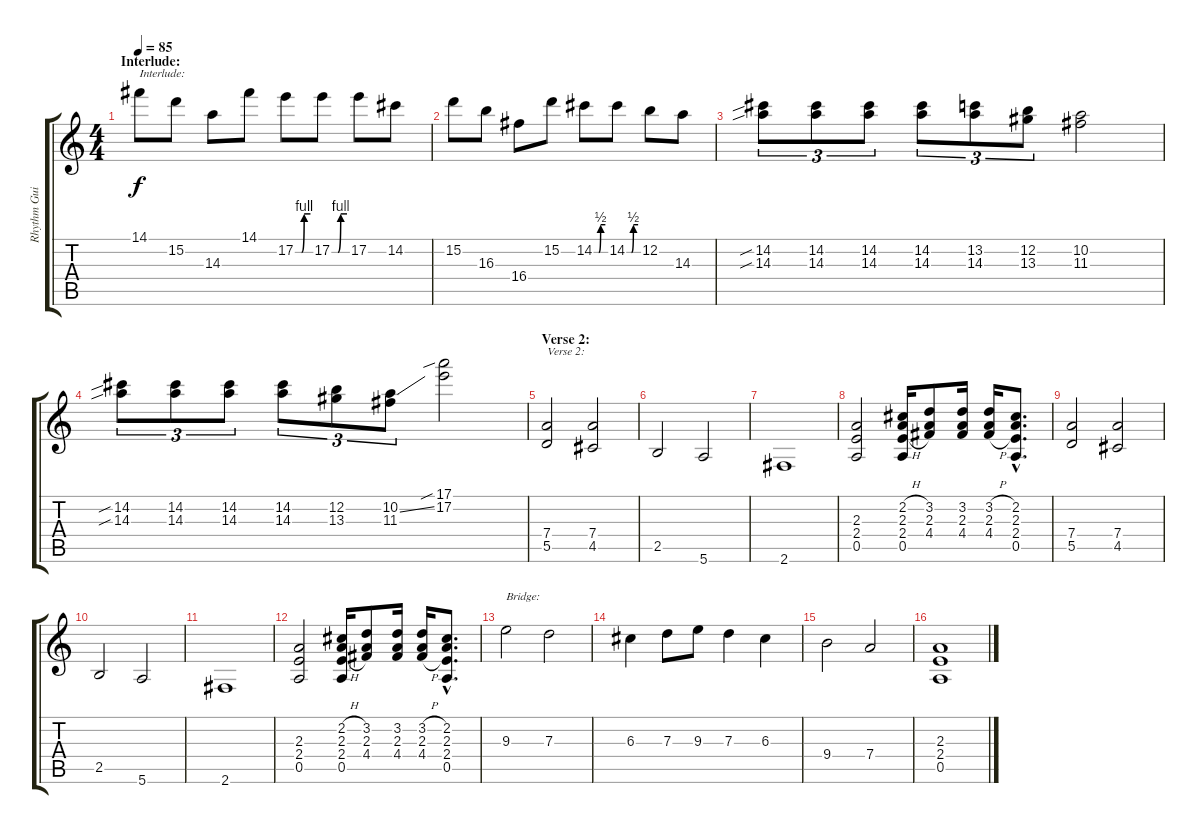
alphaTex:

\track ("Rhythm Guitar 1" "Rhythm Gui") {instrument distortionguitar}
\staff {score tabs}
\tuning (E4 B3 G3 D3 A2 E2) {hide}
\ts (4 4)
\section ("" "Interlude:")
\tempo 85
\clef g2
\ks c
14.1.8{txt "Interlude:" dy f} 15.2.8 14.3.8 14.1.8 17.2{be (custom 0 0 25 0 35 4 60 4)}.8 17.2{be (custom 0 0 24 0 35 4 60 4)}.8 17.2.8 14.2.8 |
15.2.8 16.3.8 16.4.8 15.2.8 14.2{be (custom 0 0 25 0 35 2 60 2)}.8 14.2{be (custom 0 0 25 0 35 2 60 2)}.8 12.2.8 14.3.8 |
(14.2{sib} 14.3{sib}).8{tu (3 2)} (14.2 14.3).8{tu (3 2)} (14.2 14.3).8{tu (3 2)} (14.2 14.3).8{tu (3 2)} (13.2 14.3).8{tu (3 2)} (12.2 13.3).8{tu (3 2)} (10.2 11.3).2 |
(14.2{sib} 14.3{sib}).8{tu (3 2)} (14.2 14.3).8{tu (3 2)} (14.2 14.3).8{tu (3 2)} (14.2 14.3).8{tu (3 2)} (12.2 13.3).8{tu (3 2)} (10.2{ss} 11.3).8{tu (3 2)} (17.1{sib} 17.2).2 |
\section ("" "Verse 2:")
(7.4 5.5).2{txt "Verse 2:"} (7.4 4.5).2 |
2.5.2 5.6.2 |
2.6.1 |
(2.3 2.4 0.5).2 (2.2{h} 2.3 2.4{h} 0.5).16 (3.2 2.3 4.4).8 (3.2 2.3 4.4).16 (3.2{h} 2.3 4.4{h}).16 (2.2{hac} 2.3{hac} 2.4{hac} 0.5{hac}).8{d} |
(7.4 5.5).2 (7.4 4.5).2 |
2.5.2 5.6.2 |
2.6.1 |
(2.3 2.4 0.5).2 (2.2{h} 2.3 2.4{h} 0.5).16 (3.2 2.3 4.4).8 (3.2 2.3 4.4).16 (3.2{h} 2.3 4.4{h}).16 (2.2{hac} 2.3{hac} 2.4{hac} 0.5{hac}).8{d} |
9.3.2{txt "Bridge:"} 7.3.2 |
6.3.4 7.3.8 9.3.8 7.3.4 6.3.4 |
9.4.2 7.4.2 |
(2.3 2.4 0.5).1
